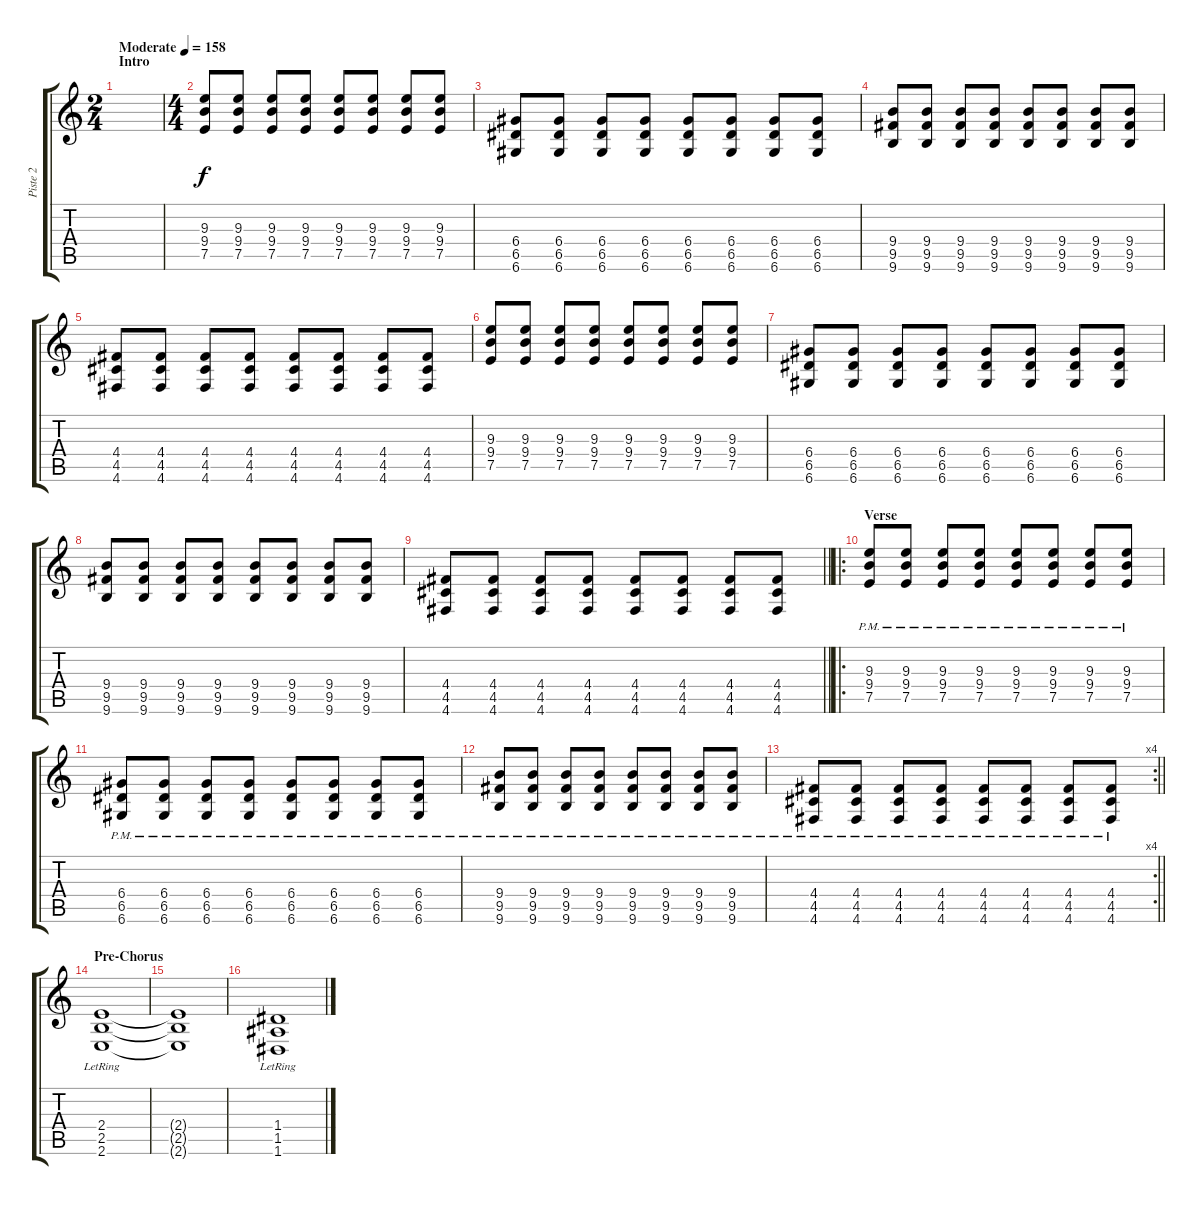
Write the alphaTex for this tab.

\track ("Piste 2" "Piste 2") {instrument distortionguitar}
\staff {score tabs}
\tuning (E4 B3 G3 D3 A2 D2) {hide}
\ts (2 4)
\section ("" "Intro")
\tempo (158 "Moderate")
\clef g2
\ks c
|
\ts (4 4)
(9.3 9.4 7.5).8 (9.3 9.4 7.5).8 (9.3 9.4 7.5).8 (9.3 9.4 7.5).8 (9.3 9.4 7.5).8 (9.3 9.4 7.5).8 (9.3 9.4 7.5).8 (9.3 9.4 7.5).8 |
(6.4 6.5 6.6).8 (6.4 6.5 6.6).8 (6.4 6.5 6.6).8 (6.4 6.5 6.6).8 (6.4 6.5 6.6).8 (6.4 6.5 6.6).8 (6.4 6.5 6.6).8 (6.4 6.5 6.6).8 |
(9.4 9.5 9.6).8 (9.4 9.5 9.6).8 (9.4 9.5 9.6).8 (9.4 9.5 9.6).8 (9.4 9.5 9.6).8 (9.4 9.5 9.6).8 (9.4 9.5 9.6).8 (9.4 9.5 9.6).8 |
(4.4 4.5 4.6).8 (4.4 4.5 4.6).8 (4.4 4.5 4.6).8 (4.4 4.5 4.6).8 (4.4 4.5 4.6).8 (4.4 4.5 4.6).8 (4.4 4.5 4.6).8 (4.4 4.5 4.6).8 |
(9.3 9.4 7.5).8 (9.3 9.4 7.5).8 (9.3 9.4 7.5).8 (9.3 9.4 7.5).8 (9.3 9.4 7.5).8 (9.3 9.4 7.5).8 (9.3 9.4 7.5).8 (9.3 9.4 7.5).8 |
(6.4 6.5 6.6).8 (6.4 6.5 6.6).8 (6.4 6.5 6.6).8 (6.4 6.5 6.6).8 (6.4 6.5 6.6).8 (6.4 6.5 6.6).8 (6.4 6.5 6.6).8 (6.4 6.5 6.6).8 |
(9.4 9.5 9.6).8 (9.4 9.5 9.6).8 (9.4 9.5 9.6).8 (9.4 9.5 9.6).8 (9.4 9.5 9.6).8 (9.4 9.5 9.6).8 (9.4 9.5 9.6).8 (9.4 9.5 9.6).8 |
\barLineRight lightlight
(4.4 4.5 4.6).8 (4.4 4.5 4.6).8 (4.4 4.5 4.6).8 (4.4 4.5 4.6).8 (4.4 4.5 4.6).8 (4.4 4.5 4.6).8 (4.4 4.5 4.6).8 (4.4 4.5 4.6).8 |
\ro
\section ("" "Verse")
(9.3{pm} 9.4{pm} 7.5{pm}).8 (9.3{pm} 9.4{pm} 7.5{pm}).8 (9.3{pm} 9.4{pm} 7.5{pm}).8 (9.3{pm} 9.4{pm} 7.5{pm}).8 (9.3{pm} 9.4{pm} 7.5{pm}).8 (9.3{pm} 9.4{pm} 7.5{pm}).8 (9.3{pm} 9.4{pm} 7.5{pm}).8 (9.3{pm} 9.4{pm} 7.5{pm}).8 |
(6.4{pm} 6.5{pm} 6.6{pm}).8 (6.4{pm} 6.5{pm} 6.6{pm}).8 (6.4{pm} 6.5{pm} 6.6{pm}).8 (6.4{pm} 6.5{pm} 6.6{pm}).8 (6.4{pm} 6.5{pm} 6.6{pm}).8 (6.4{pm} 6.5{pm} 6.6{pm}).8 (6.4{pm} 6.5{pm} 6.6{pm}).8 (6.4{pm} 6.5{pm} 6.6{pm}).8 |
(9.4{pm} 9.5{pm} 9.6{pm}).8 (9.4{pm} 9.5{pm} 9.6{pm}).8 (9.4{pm} 9.5{pm} 9.6{pm}).8 (9.4{pm} 9.5{pm} 9.6{pm}).8 (9.4{pm} 9.5{pm} 9.6{pm}).8 (9.4{pm} 9.5{pm} 9.6{pm}).8 (9.4{pm} 9.5{pm} 9.6{pm}).8 (9.4{pm} 9.5{pm} 9.6{pm}).8 |
\rc 4
\barLineRight lightlight
(4.4{pm} 4.5{pm} 4.6{pm}).8 (4.4{pm} 4.5{pm} 4.6{pm}).8 (4.4{pm} 4.5{pm} 4.6{pm}).8 (4.4{pm} 4.5{pm} 4.6{pm}).8 (4.4{pm} 4.5{pm} 4.6{pm}).8 (4.4{pm} 4.5{pm} 4.6{pm}).8 (4.4{pm} 4.5{pm} 4.6{pm}).8 (4.4{pm} 4.5{pm} 4.6{pm}).8 |
\section ("" "Pre-Chorus")
(2.4{lr} 2.5 2.6).1 |
(2.4{t} 2.5{t} 2.6{t}).1 |
(1.4{lr} 1.5 1.6).1
